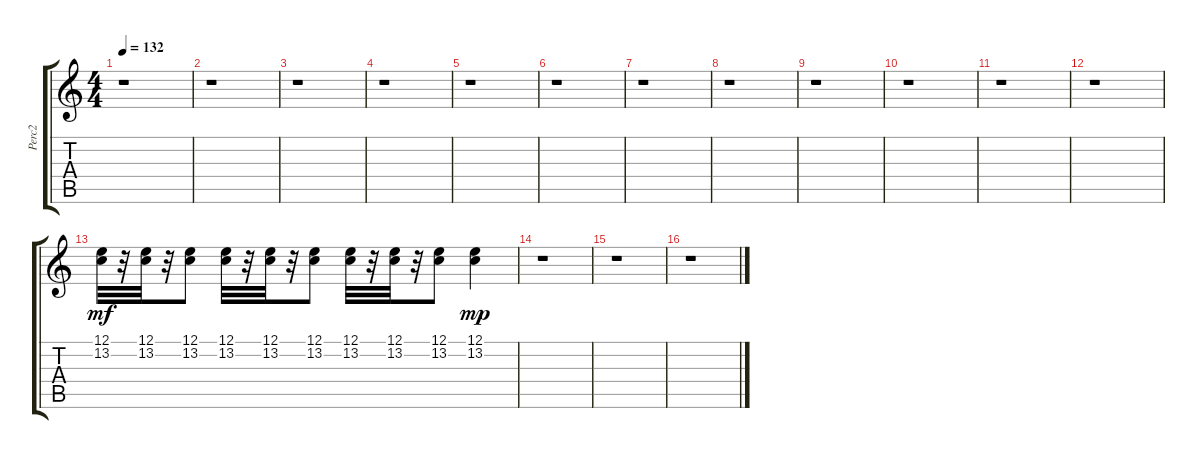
\track ("Perc2" "Perc2") {instrument oboe}
\staff {score tabs}
\tuning (E4 B3 G3 D3 A2 E2) {hide}
\ts (4 4)
\tempo 132
\clef g2
\ks c
r.1{dy mf} |
r.1 |
r.1 |
r.1 |
r.1 |
r.1 |
r.1 |
r.1 |
r.1 |
r.1 |
r.1 |
r.1 |
(12.1 13.2).32{instrument brasssection} r.32 (12.1 13.2).32 r.32 (12.1 13.2).8 (12.1 13.2).32{balance 0} r.32 (12.1 13.2).32 r.32 (12.1 13.2).8 (12.1 13.2).32{balance 16} r.32 (12.1 13.2).32 r.32 (12.1 13.2).8 (12.1 13.2).4{dy mp balance 0} |
r.1 |
r.1 |
r.1
